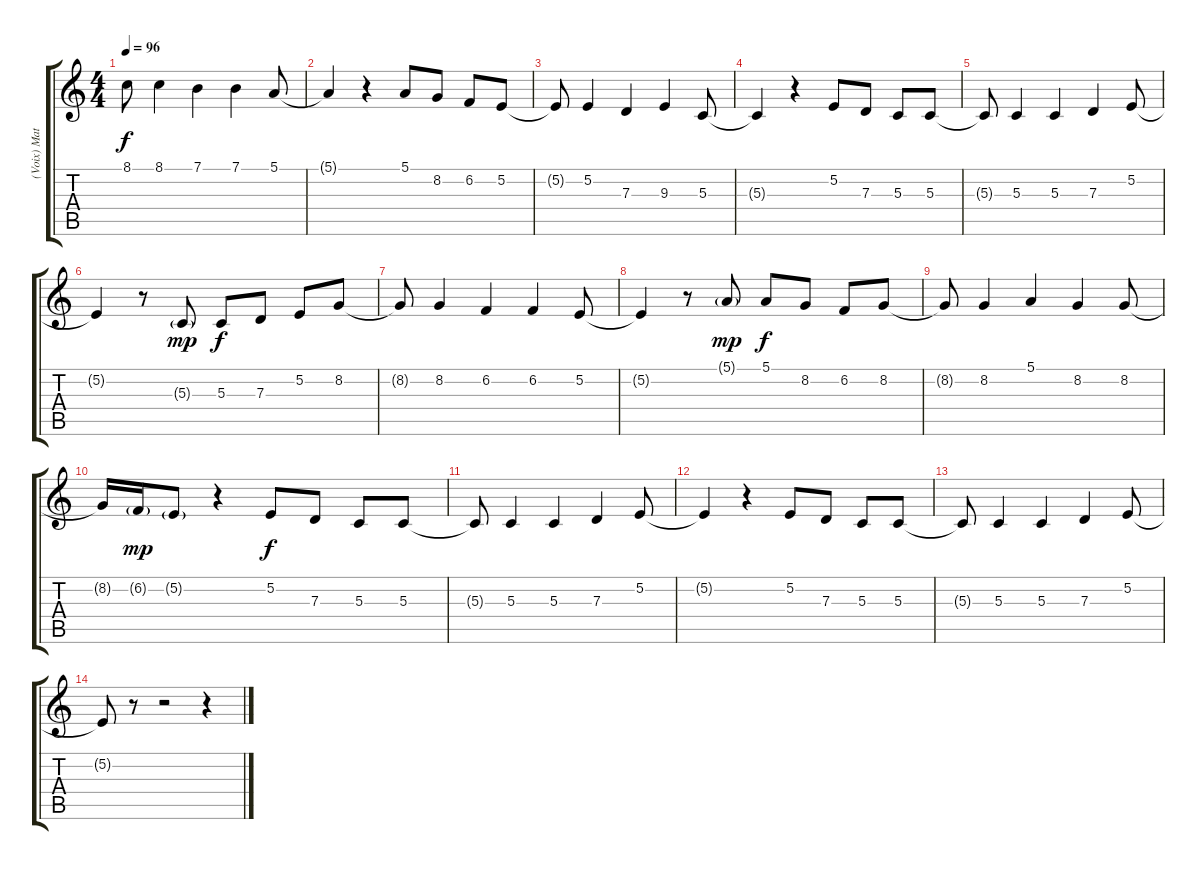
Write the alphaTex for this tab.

\track ("(Voix) Matthew Bellamy" "(Voix) Mat") {instrument piccolo}
\staff {score tabs}
\tuning (E4 B3 G3 D3 A2 E2) {hide}
\ts (4 4)
\tempo 96
\clef g2
\ks c
8.1{t}.8{dy f} 8.1.4 7.1.4 7.1.4 5.1.8 |
5.1{t}.4 r.4 5.1.8 8.2.8 6.2.8 5.2.8 |
5.2{t}.8 5.2.4 7.3.4 9.3.4 5.3.8 |
5.3{t}.4 r.4 5.2.8 7.3.8 5.3.8 5.3.8 |
5.3{t}.8 5.3.4 5.3.4 7.3.4 5.2.8 |
5.2{t}.4 r.8 5.3{g}.8{dy mp} 5.3.8{dy f volume 10} 7.3.8 5.2.8 8.2.8 |
8.2{t}.8 8.2.4 6.2.4 6.2.4 5.2.8 |
5.2{t}.4 r.8 5.1{g}.8{dy mp} 5.1.8{dy f} 8.2.8 6.2.8 8.2.8 |
8.2{t}.8 8.2.4 5.1.4 8.2.4 8.2.8 |
8.2{t}.16 6.2{g}.16{dy mp} 5.2{g}.8 r.4 5.2.8{dy f} 7.3.8 5.3.8 5.3.8 |
5.3{t}.8 5.3.4 5.3.4 7.3.4 5.2.8 |
5.2{t}.4 r.4 5.2.8 7.3.8 5.3.8 5.3.8 |
5.3{t}.8 5.3.4 5.3.4 7.3.4 5.2.8 |
5.2{t}.8 r.8 r.2 r.4
